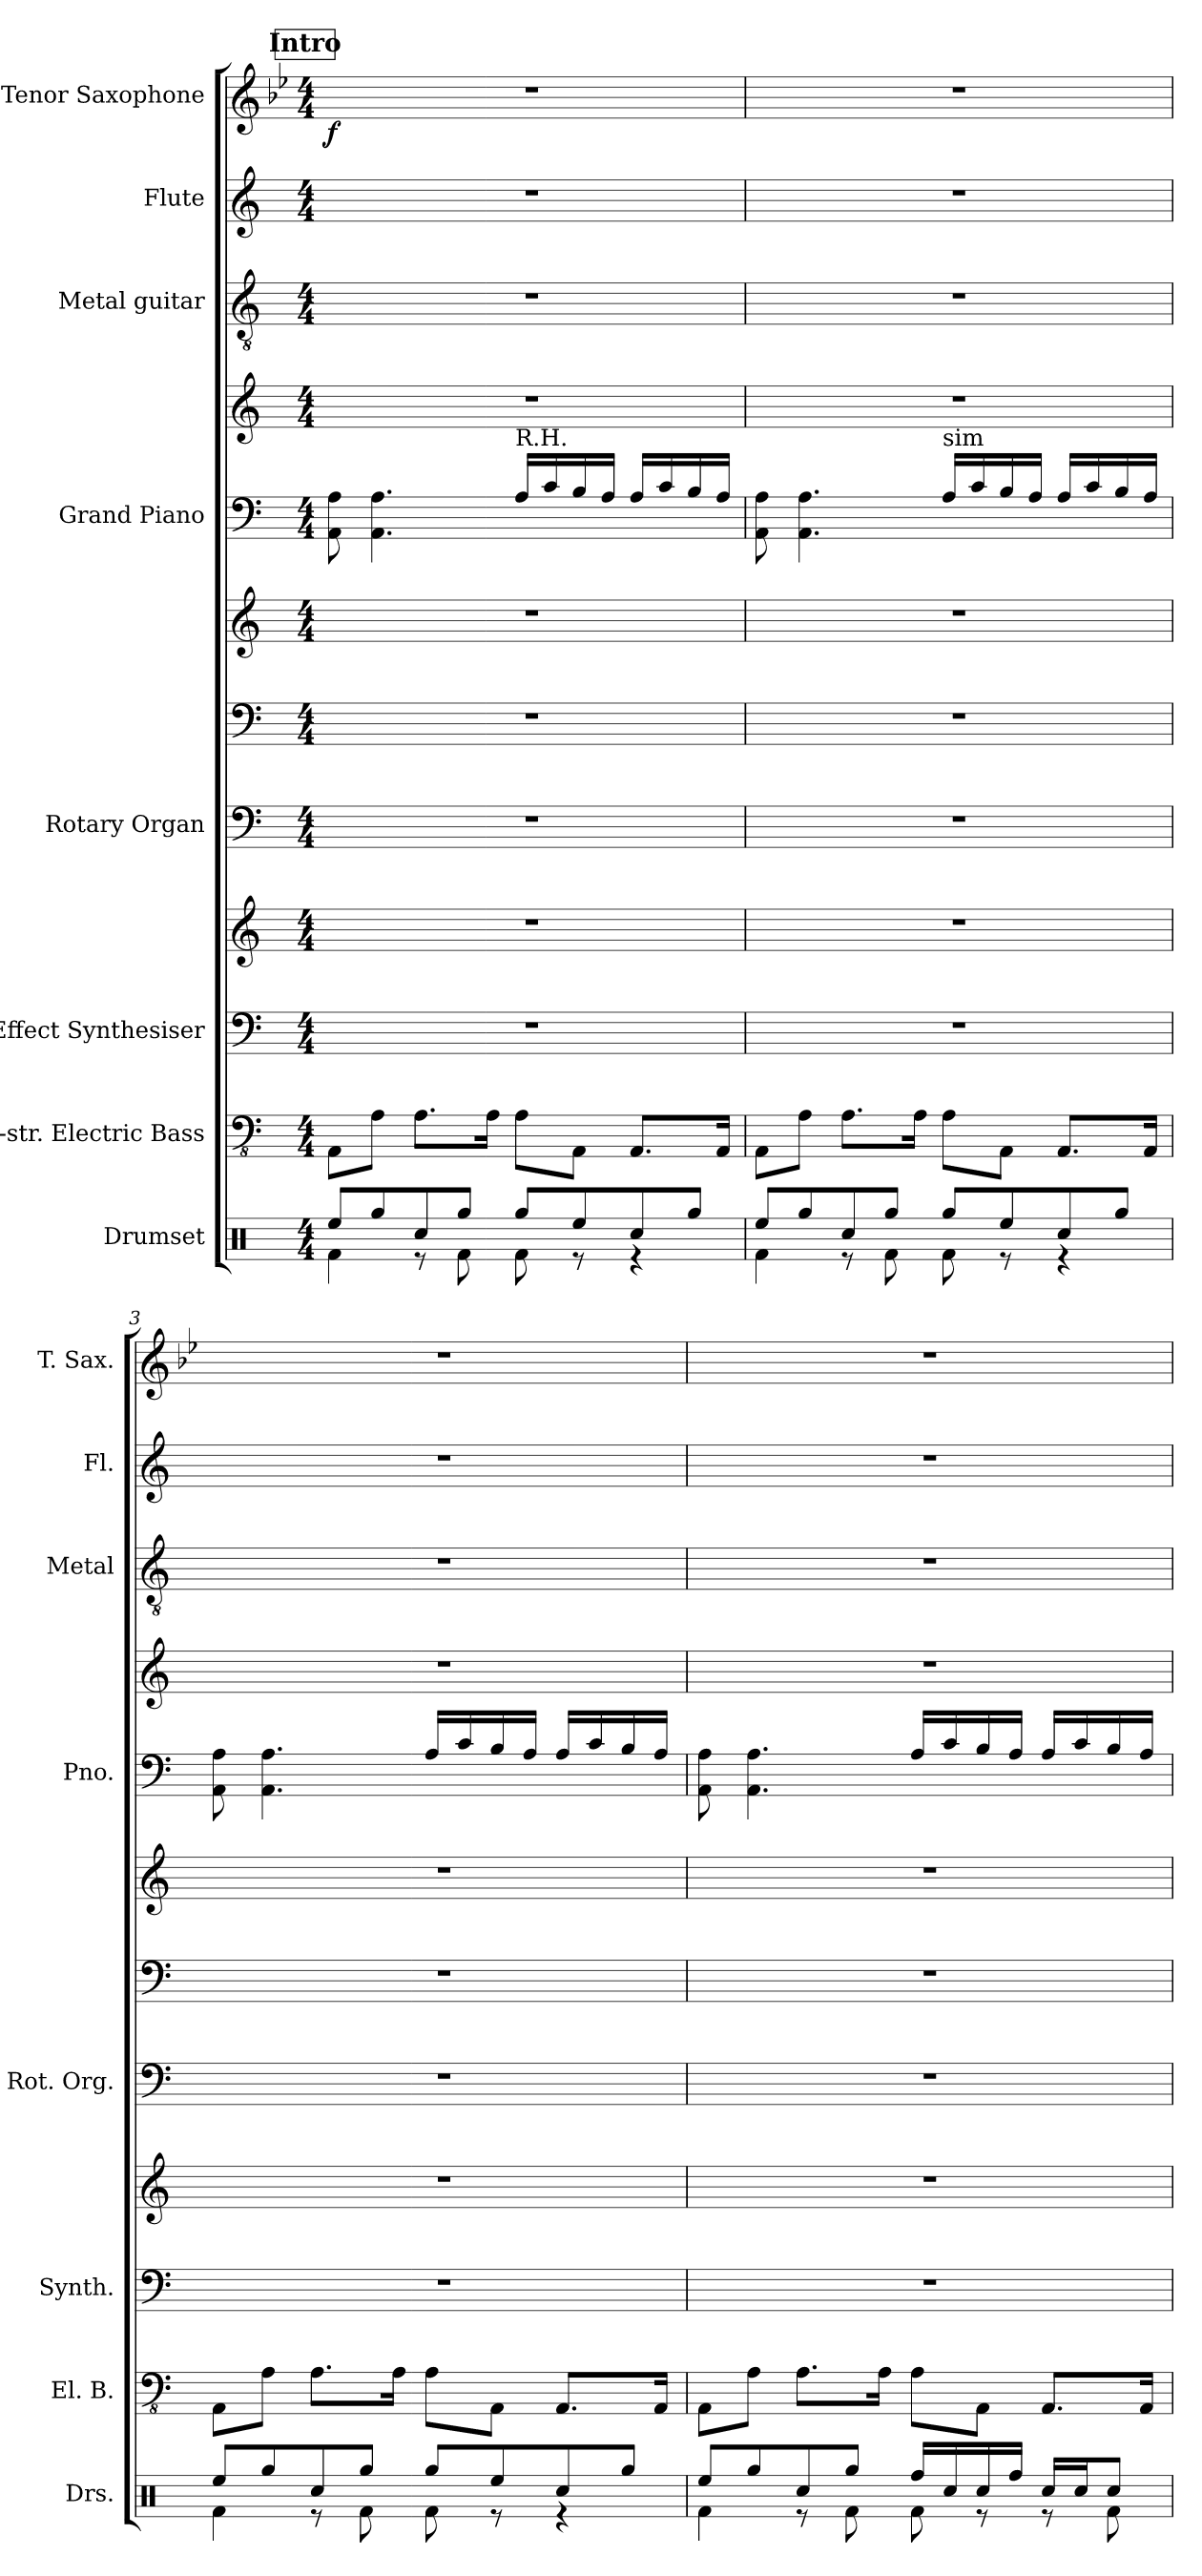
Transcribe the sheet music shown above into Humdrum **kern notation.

**kern	**kern	**kern	**kern	**kern	**kern	**kern	**kern	**kern	**kern	**kern	**kern	**dynam
*part8	*part7	*part6	*part6	*part5	*part5	*part5	*part4	*part4	*part3	*part2	*part1	*part1
*staff12	*staff11	*staff10	*staff9	*staff8	*staff7	*staff6	*staff5	*staff4	*staff3	*staff2	*staff1	*staff1
*I"Drumset	*I"5-str. Electric Bass	*I"Effect Synthesiser	*	*I"Rotary Organ	*	*	*I"Grand Piano	*	*I"Metal guitar	*I"Flute	*I"Tenor Saxophone	*
*I'Drs.	*I'El. B.	*I'Synth.	*	*I'Rot. Org.	*	*	*I'Pno.	*	*I'Metal	*I'Fl.	*I'T. Sax.	*
*clefX	*clefFv4	*clefF4	*clefG2	*clefF4	*clefF4	*clefG2	*clefF4	*clefG2	*clefGv2	*clefG2	*clefG2	*
*	*	*	*	*	*	*	*	*	*	*	*ITrd8c14	*
*k[]	*k[]	*k[]	*k[]	*k[]	*k[]	*k[]	*k[]	*k[]	*k[]	*k[]	*k[b-e-]	*
*M4/4	*M4/4	*M4/4	*M4/4	*M4/4	*M4/4	*M4/4	*M4/4	*M4/4	*M4/4	*M4/4	*M4/4	*
!!LO:REH:place=s1:a:B:t=Intro
=1	=1	=1	=1	=1	=1	=1	=1	=1	=1	=1	=1	=1
*^	*	*	*	*	*	*	*	*	*	*	*	*
!	!	!	!	!	!	!	!	!	!	!	!	!	!LO:DY:b
8Ree/L	4Rf\	8AAA\L	1r	1r	1r	1r	1r	8AA\ 8A\	1r	1r	1r	1r	f
8Rgg/	.	8AA\J	.	.	.	.	.	4.AA\ 4.A\	.	.	.	.	.
8Rcc/	8r	8.AA\L	.	.	.	.	.	.	.	.	.	.	.
8Rgg/J	8Rf\	.	.	.	.	.	.	.	.	.	.	.	.
.	.	16AA\Jk	.	.	.	.	.	.	.	.	.	.	.
!	!	!	!	!	!	!	!	!LO:TX:a:t=R.H.	!	!	!	!	!
8Rgg/L	8Rf\	8AA\L	.	.	.	.	.	16A/LL	.	.	.	.	.
.	.	.	.	.	.	.	.	16c/	.	.	.	.	.
8Ree/	8r	8AAA\J	.	.	.	.	.	16B/	.	.	.	.	.
.	.	.	.	.	.	.	.	16A/JJ	.	.	.	.	.
8Rcc/	4r	8.AAA/L	.	.	.	.	.	16A/LL	.	.	.	.	.
.	.	.	.	.	.	.	.	16c/	.	.	.	.	.
8Rgg/J	.	.	.	.	.	.	.	16B/	.	.	.	.	.
.	.	16AAA/Jk	.	.	.	.	.	16A/JJ	.	.	.	.	.
=2	=2	=2	=2	=2	=2	=2	=2	=2	=2	=2	=2	=2	=2
8Ree/L	4Rf\	8AAA\L	1r	1r	1r	1r	1r	8AA\ 8A\	1r	1r	1r	1r	.
8Rgg/	.	8AA\J	.	.	.	.	.	4.AA\ 4.A\	.	.	.	.	.
8Rcc/	8r	8.AA\L	.	.	.	.	.	.	.	.	.	.	.
8Rgg/J	8Rf\	.	.	.	.	.	.	.	.	.	.	.	.
.	.	16AA\Jk	.	.	.	.	.	.	.	.	.	.	.
!	!	!	!	!	!	!	!	!LO:TX:a:t=sim	!	!	!	!	!
8Rgg/L	8Rf\	8AA\L	.	.	.	.	.	16A/LL	.	.	.	.	.
.	.	.	.	.	.	.	.	16c/	.	.	.	.	.
8Ree/	8r	8AAA\J	.	.	.	.	.	16B/	.	.	.	.	.
.	.	.	.	.	.	.	.	16A/JJ	.	.	.	.	.
8Rcc/	4r	8.AAA/L	.	.	.	.	.	16A/LL	.	.	.	.	.
.	.	.	.	.	.	.	.	16c/	.	.	.	.	.
8Rgg/J	.	.	.	.	.	.	.	16B/	.	.	.	.	.
.	.	16AAA/Jk	.	.	.	.	.	16A/JJ	.	.	.	.	.
!!LO:PB:g=z
=3	=3	=3	=3	=3	=3	=3	=3	=3	=3	=3	=3	=3	=3
8Ree/L	4Rf\	8AAA\L	1r	1r	1r	1r	1r	8AA\ 8A\	1r	1r	1r	1r	.
8Rgg/	.	8AA\J	.	.	.	.	.	4.AA\ 4.A\	.	.	.	.	.
8Rcc/	8r	8.AA\L	.	.	.	.	.	.	.	.	.	.	.
8Rgg/J	8Rf\	.	.	.	.	.	.	.	.	.	.	.	.
.	.	16AA\Jk	.	.	.	.	.	.	.	.	.	.	.
8Rgg/L	8Rf\	8AA\L	.	.	.	.	.	16A/LL	.	.	.	.	.
.	.	.	.	.	.	.	.	16c/	.	.	.	.	.
8Ree/	8r	8AAA\J	.	.	.	.	.	16B/	.	.	.	.	.
.	.	.	.	.	.	.	.	16A/JJ	.	.	.	.	.
8Rcc/	4r	8.AAA/L	.	.	.	.	.	16A/LL	.	.	.	.	.
.	.	.	.	.	.	.	.	16c/	.	.	.	.	.
8Rgg/J	.	.	.	.	.	.	.	16B/	.	.	.	.	.
.	.	16AAA/Jk	.	.	.	.	.	16A/JJ	.	.	.	.	.
=4	=4	=4	=4	=4	=4	=4	=4	=4	=4	=4	=4	=4	=4
8Ree/L	4Rf\	8AAA\L	1r	1r	1r	1r	1r	8AA\ 8A\	1r	1r	1r	1r	.
8Rgg/	.	8AA\J	.	.	.	.	.	4.AA\ 4.A\	.	.	.	.	.
8Rcc/	8r	8.AA\L	.	.	.	.	.	.	.	.	.	.	.
8Rgg/J	8Rf\	.	.	.	.	.	.	.	.	.	.	.	.
.	.	16AA\Jk	.	.	.	.	.	.	.	.	.	.	.
16Rff/LL	8Rf\	8AA\L	.	.	.	.	.	16A/LL	.	.	.	.	.
16Rcc/	.	.	.	.	.	.	.	16c/	.	.	.	.	.
16Rcc/	8r	8AAA\J	.	.	.	.	.	16B/	.	.	.	.	.
16Rff/JJ	.	.	.	.	.	.	.	16A/JJ	.	.	.	.	.
16Rcc/LL	8r	8.AAA/L	.	.	.	.	.	16A/LL	.	.	.	.	.
16Rcc/J	.	.	.	.	.	.	.	16c/	.	.	.	.	.
8Rcc/J	8Rf\	.	.	.	.	.	.	16B/	.	.	.	.	.
.	.	16AAA/Jk	.	.	.	.	.	16A/JJ	.	.	.	.	.
*v	*v	*	*	*	*	*	*	*	*	*	*	*	*
=	=	=	=	=	=	=	=	=	=	=	=	=
*-	*-	*-	*-	*-	*-	*-	*-	*-	*-	*-	*-	*-
